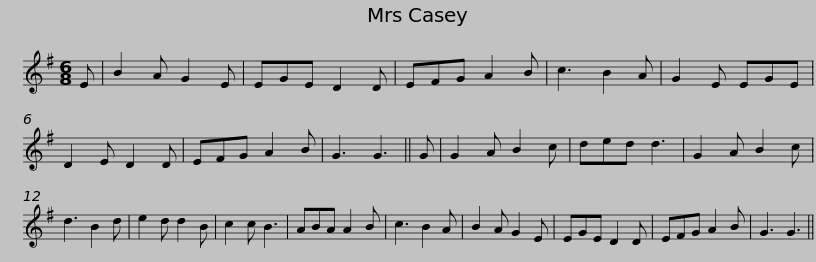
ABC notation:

X:1
L:1/8
M:6/8
I:linebreak $
K:G
V:1 treble
V:1
 E | B2 A G2 E | EGE D2 D | EFG A2 B | c3 B2 A | %5
 G2 E EGE | D2 E D2 D | EFG A2 B | G3 G3 || G |$ %10
 G2 A B2 c | ded d3 | G2 A B2 c | d3 B2 d | e2 d d2 B | %15
 c2 c B3 | ABA A2 B | c3 B2 A | B2 A G2 E | EGE D2 D |$ %20
 EFG A2 B | G3 G3 || %22
